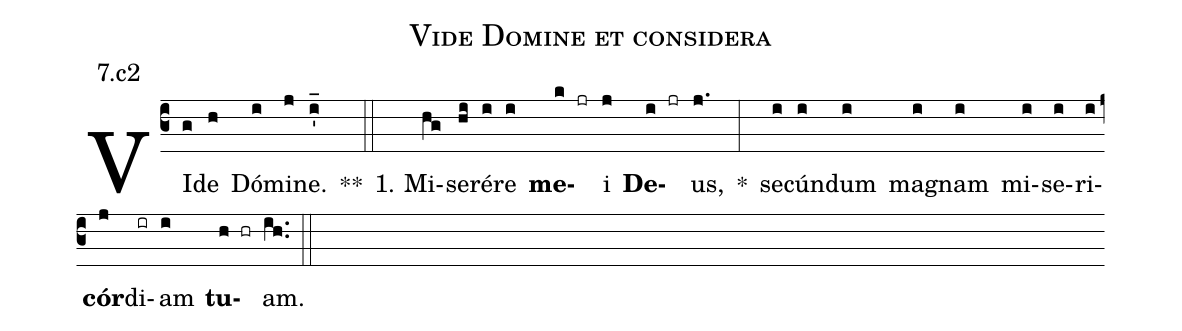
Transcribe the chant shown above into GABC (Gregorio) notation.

name:Vide Domine et considera;
office-part:Antiphona;
mode:7;
annotation:7.c2;
%%
(c3) VI(g)de(h) Dó(i)mi(j)ne.(i'_) **(::)
1. Mi(hg)se(hi)ré(i)re(i) <b>me</b>(k jr)i(j) <b>De</b>(i jr)us,(j.) *(:) se(i)cún(i)dum(i) ma(i)gnam(i) mi(i)se(i)ri(i)<b>cór</b>(j)di(ir)am(i) <b>tu</b>(h hr)am.(ih..) (::)
